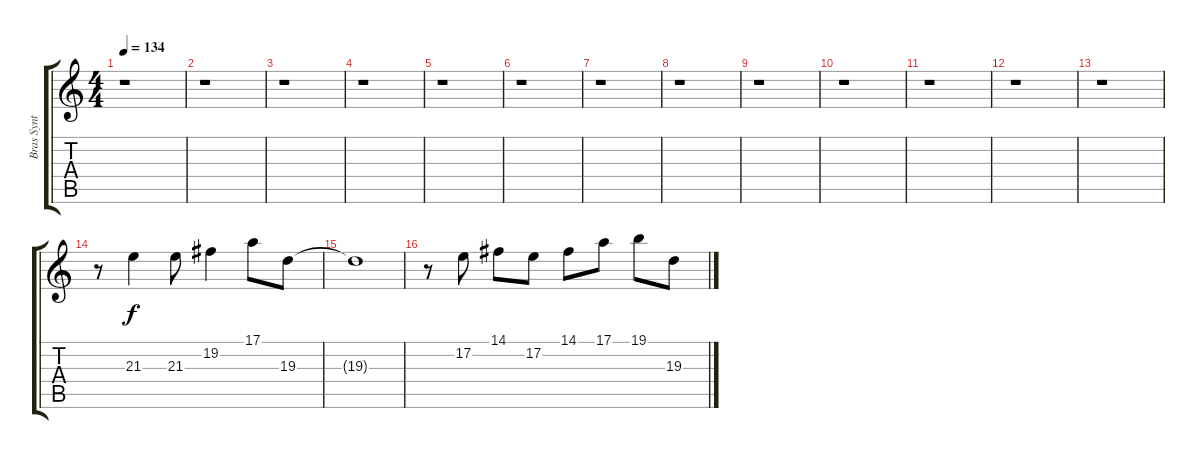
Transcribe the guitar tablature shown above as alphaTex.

\track ("Bras Synt" "Bras Synt") {instrument brasssection}
\staff {score tabs}
\tuning (E4 B3 G3 D3 A2 E2) {hide}
\ts (4 4)
\tempo 134
\clef g2
\ks c
r.1{dy f} |
r.1 |
r.1 |
r.1 |
r.1 |
r.1 |
r.1 |
r.1 |
r.1 |
r.1 |
r.1 |
r.1 |
r.1 |
r.8 21.3.4 21.3.8 19.2.4 17.1.8 19.3.8 |
19.3{t}.1 |
r.8 17.2.8 14.1.8 17.2.8 14.1.8 17.1.8 19.1.8 19.3.8
